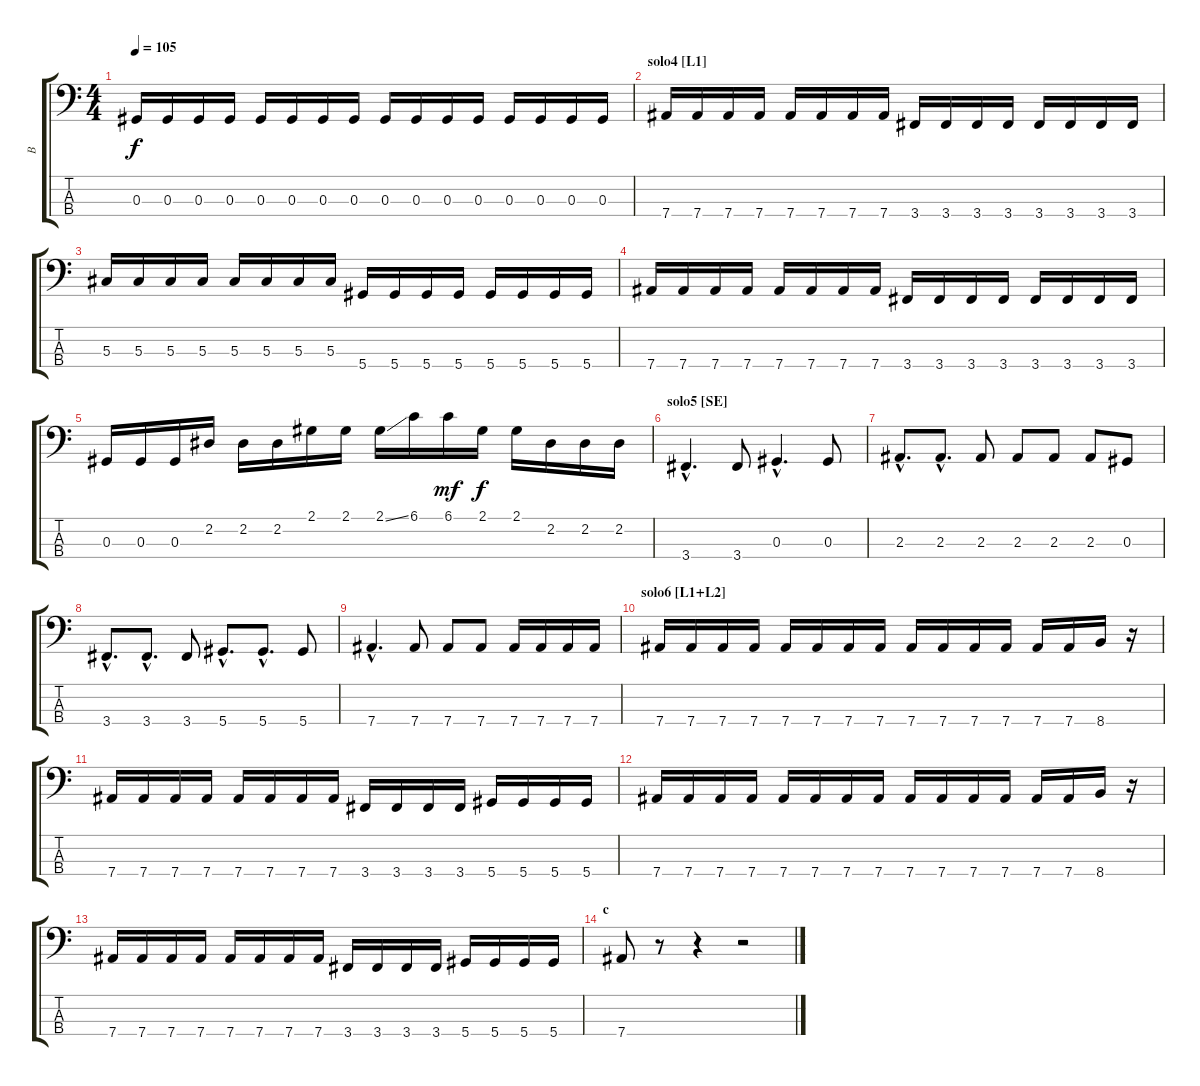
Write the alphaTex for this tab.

\track ("B" "B") {instrument electricbasspick}
\staff {score tabs}
\tuning (Gb2 Db2 Ab1 Eb1) {hide}
\ts (4 4)
\tempo 105
\clef f4
\ks c
0.3.16{dy f} 0.3.16 0.3.16 0.3.16 0.3.16 0.3.16 0.3.16 0.3.16 0.3.16 0.3.16 0.3.16 0.3.16 0.3.16 0.3.16 0.3.16 0.3.16 |
\section ("" "solo4 [L1]")
7.4.16 7.4.16 7.4.16 7.4.16 7.4.16 7.4.16 7.4.16 7.4.16 3.4.16 3.4.16 3.4.16 3.4.16 3.4.16 3.4.16 3.4.16 3.4.16 |
5.3.16 5.3.16 5.3.16 5.3.16 5.3.16 5.3.16 5.3.16 5.3.16 5.4.16 5.4.16 5.4.16 5.4.16 5.4.16 5.4.16 5.4.16 5.4.16 |
7.4.16 7.4.16 7.4.16 7.4.16 7.4.16 7.4.16 7.4.16 7.4.16 3.4.16 3.4.16 3.4.16 3.4.16 3.4.16 3.4.16 3.4.16 3.4.16 |
0.3.16 0.3.16 0.3.16 2.2.16 2.2.16 2.2.16 2.1.16 2.1.16 2.1{ss}.16 6.1.16 6.1.16{dy mf} 2.1.16{dy f} 2.1.16 2.2.16 2.2.16 2.2.16 |
\section ("" "solo5 [SE]")
3.4{hac}.4{d} 3.4.8 0.3{hac}.4{d} 0.3.8 |
2.3{hac}.8{d} 2.3{hac}.8{d} 2.3.8 2.3.8 2.3.8 2.3.8 0.3.8 |
3.4{hac}.8{d} 3.4{hac}.8{d} 3.4.8 5.4{hac}.8{d} 5.4{hac}.8{d} 5.4.8 |
7.4{hac}.4{d} 7.4.8 7.4.8 7.4.8 7.4.16 7.4.16 7.4.16 7.4.16 |
\section ("" "solo6 [L1+L2]")
7.4.16 7.4.16 7.4.16 7.4.16 7.4.16 7.4.16 7.4.16 7.4.16 7.4.16 7.4.16 7.4.16 7.4.16 7.4.16 7.4.16 8.4.16 r.16 |
7.4.16 7.4.16 7.4.16 7.4.16 7.4.16 7.4.16 7.4.16 7.4.16 3.4.16 3.4.16 3.4.16 3.4.16 5.4.16 5.4.16 5.4.16 5.4.16 |
7.4.16 7.4.16 7.4.16 7.4.16 7.4.16 7.4.16 7.4.16 7.4.16 7.4.16 7.4.16 7.4.16 7.4.16 7.4.16 7.4.16 8.4.16 r.16 |
7.4.16 7.4.16 7.4.16 7.4.16 7.4.16 7.4.16 7.4.16 7.4.16 3.4.16 3.4.16 3.4.16 3.4.16 5.4.16 5.4.16 5.4.16 5.4.16 |
\section ("" "c")
7.4.8 r.8 r.4 r.2
